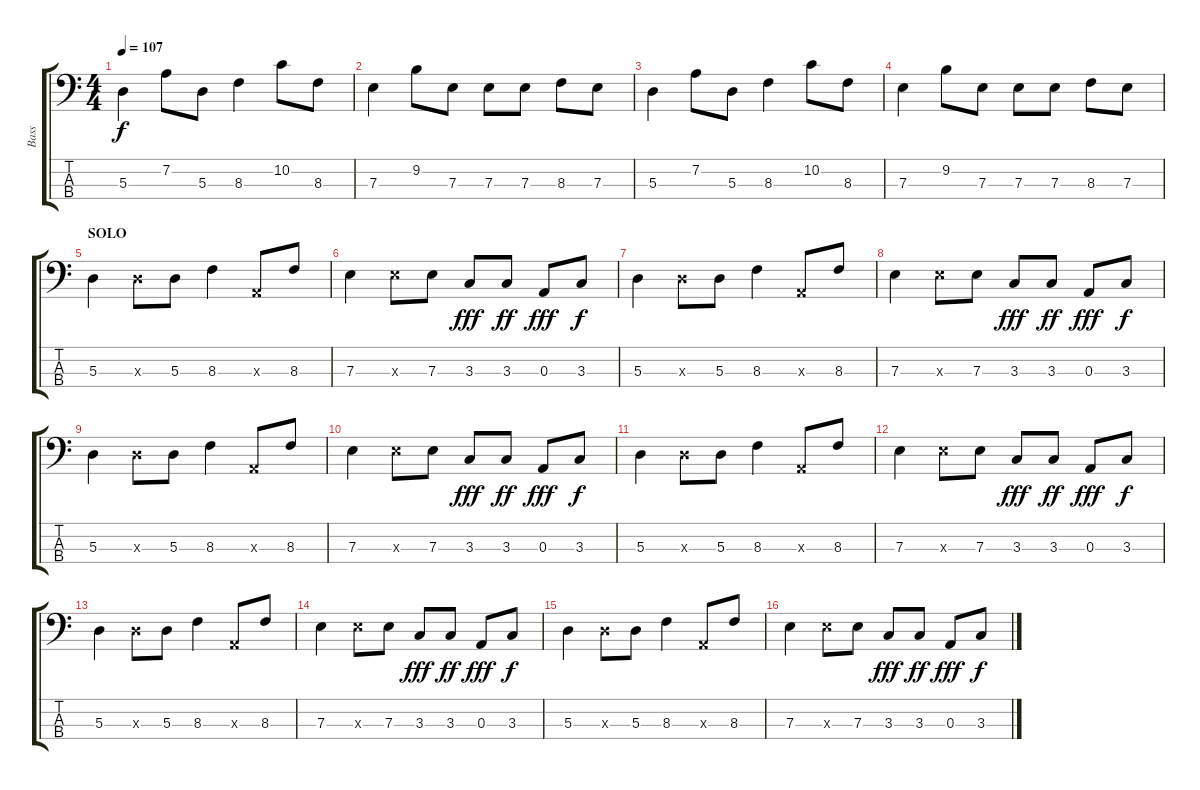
\track ("Bass" "Bass") {instrument electricbassfinger}
\staff {score tabs}
\tuning (G2 D2 A1 E1) {hide}
\ts (4 4)
\tempo 107
\clef f4
\ks c
5.3.4{dy f} 7.2.8 5.3.8 8.3.4 10.2.8 8.3.8 |
7.3.4 9.2.8 7.3.8 7.3.8 7.3.8 8.3.8 7.3.8 |
5.3.4 7.2.8 5.3.8 8.3.4 10.2.8 8.3.8 |
\section ("" "")
7.3.4 9.2.8 7.3.8 7.3.8 7.3.8 8.3.8 7.3.8 |
\section ("" "SOLO")
5.3.4 5.3{x}.8 5.3.8 8.3.4 0.3{x}.8 8.3.8 |
7.3.4 7.3{x}.8 7.3.8 3.3.8{dy fff} 3.3.8{dy ff} 0.3.8{dy fff} 3.3.8{dy f} |
5.3.4 5.3{x}.8 5.3.8 8.3.4 0.3{x}.8 8.3.8 |
7.3.4 7.3{x}.8 7.3.8 3.3.8{dy fff} 3.3.8{dy ff} 0.3.8{dy fff} 3.3.8{dy f} |
5.3.4 5.3{x}.8 5.3.8 8.3.4 0.3{x}.8 8.3.8 |
7.3.4 7.3{x}.8 7.3.8 3.3.8{dy fff} 3.3.8{dy ff} 0.3.8{dy fff} 3.3.8{dy f} |
5.3.4 5.3{x}.8 5.3.8 8.3.4 0.3{x}.8 8.3.8 |
7.3.4 7.3{x}.8 7.3.8 3.3.8{dy fff} 3.3.8{dy ff} 0.3.8{dy fff} 3.3.8{dy f} |
5.3.4 5.3{x}.8 5.3.8 8.3.4 0.3{x}.8 8.3.8 |
7.3.4 7.3{x}.8 7.3.8 3.3.8{dy fff} 3.3.8{dy ff} 0.3.8{dy fff} 3.3.8{dy f} |
5.3.4 5.3{x}.8 5.3.8 8.3.4 0.3{x}.8 8.3.8 |
7.3.4 7.3{x}.8 7.3.8 3.3.8{dy fff} 3.3.8{dy ff} 0.3.8{dy fff} 3.3.8{dy f}
